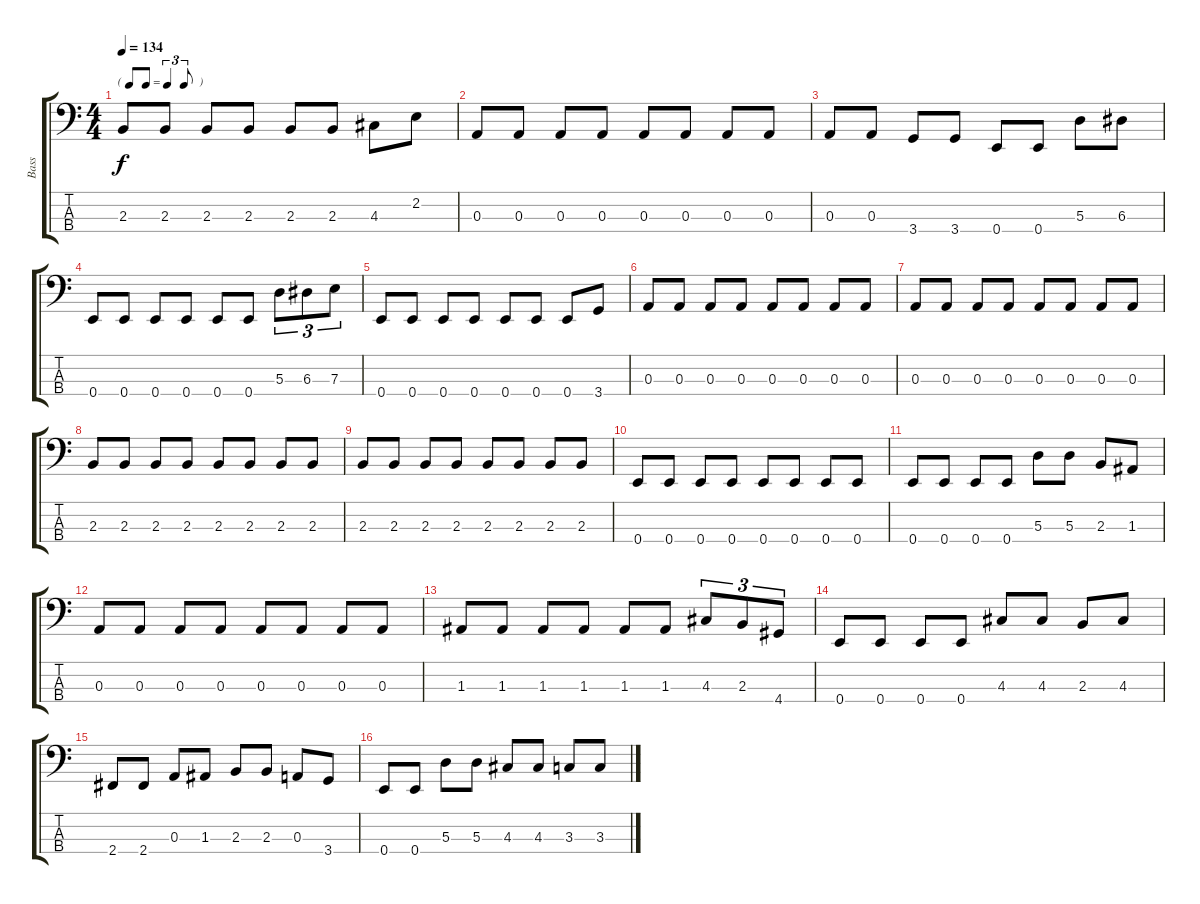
\track ("Bass" "Bass") {instrument electricbassfinger}
\staff {score tabs}
\tuning (G2 D2 A1 E1) {hide}
\ts (4 4)
\tf triplet8th
\tempo 134
\clef f4
\ks c
2.3.8{dy f} 2.3.8 2.3.8 2.3.8 2.3.8 2.3.8 4.3.8 2.2.8 |
0.3.8 0.3.8 0.3.8 0.3.8 0.3.8 0.3.8 0.3.8 0.3.8 |
0.3.8 0.3.8 3.4.8 3.4.8 0.4.8 0.4.8 5.3.8 6.3.8 |
0.4.8 0.4.8 0.4.8 0.4.8 0.4.8 0.4.8 5.3.8{tu (3 2)} 6.3.8{tu (3 2)} 7.3.8{tu (3 2)} |
0.4.8 0.4.8 0.4.8 0.4.8 0.4.8 0.4.8 0.4.8 3.4.8 |
0.3.8 0.3.8 0.3.8 0.3.8 0.3.8 0.3.8 0.3.8 0.3.8 |
0.3.8 0.3.8 0.3.8 0.3.8 0.3.8 0.3.8 0.3.8 0.3.8 |
2.3.8 2.3.8 2.3.8 2.3.8 2.3.8 2.3.8 2.3.8 2.3.8 |
2.3.8 2.3.8 2.3.8 2.3.8 2.3.8 2.3.8 2.3.8 2.3.8 |
0.4.8 0.4.8 0.4.8 0.4.8 0.4.8 0.4.8 0.4.8 0.4.8 |
0.4.8 0.4.8 0.4.8 0.4.8 5.3.8 5.3.8 2.3.8 1.3.8 |
0.3.8 0.3.8 0.3.8 0.3.8 0.3.8 0.3.8 0.3.8 0.3.8 |
1.3.8 1.3.8 1.3.8 1.3.8 1.3.8 1.3.8 4.3.8{tu (3 2)} 2.3.8{tu (3 2)} 4.4.8{tu (3 2)} |
0.4.8 0.4.8 0.4.8 0.4.8 4.3.8 4.3.8 2.3.8 4.3.8 |
2.4.8 2.4.8 0.3.8 1.3.8 2.3.8 2.3.8 0.3.8 3.4.8 |
0.4.8 0.4.8 5.3.8 5.3.8 4.3.8 4.3.8 3.3.8 3.3.8
